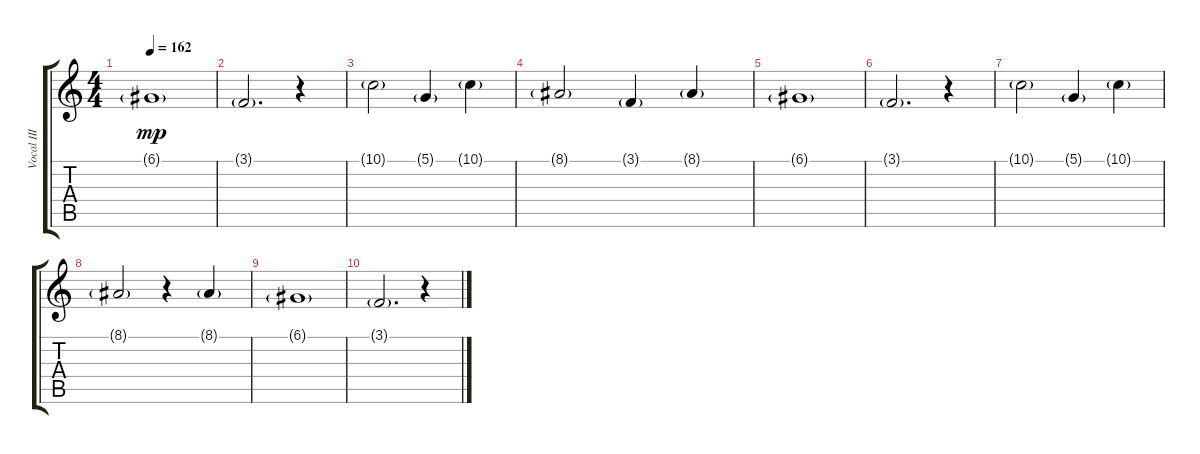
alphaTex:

\track ("Vocal III" "Vocal III") {instrument englishhorn}
\staff {score tabs}
\tuning (D4 A3 F3 C3 G2 C2) {hide}
\ts (4 4)
\tempo 162
\clef g2
\ks c
6.1{g}.1{dy mp} |
3.1{g}.2{d} r.4 |
10.1{g}.2 5.1{g}.4 10.1{g}.4 |
8.1{g}.2 3.1{g}.4 8.1{g}.4 |
6.1{g}.1 |
3.1{g}.2{d} r.4 |
10.1{g}.2 5.1{g}.4 10.1{g}.4 |
8.1{g}.2 r.4 8.1{g}.4 |
6.1{g}.1 |
3.1{g}.2{d} r.4
